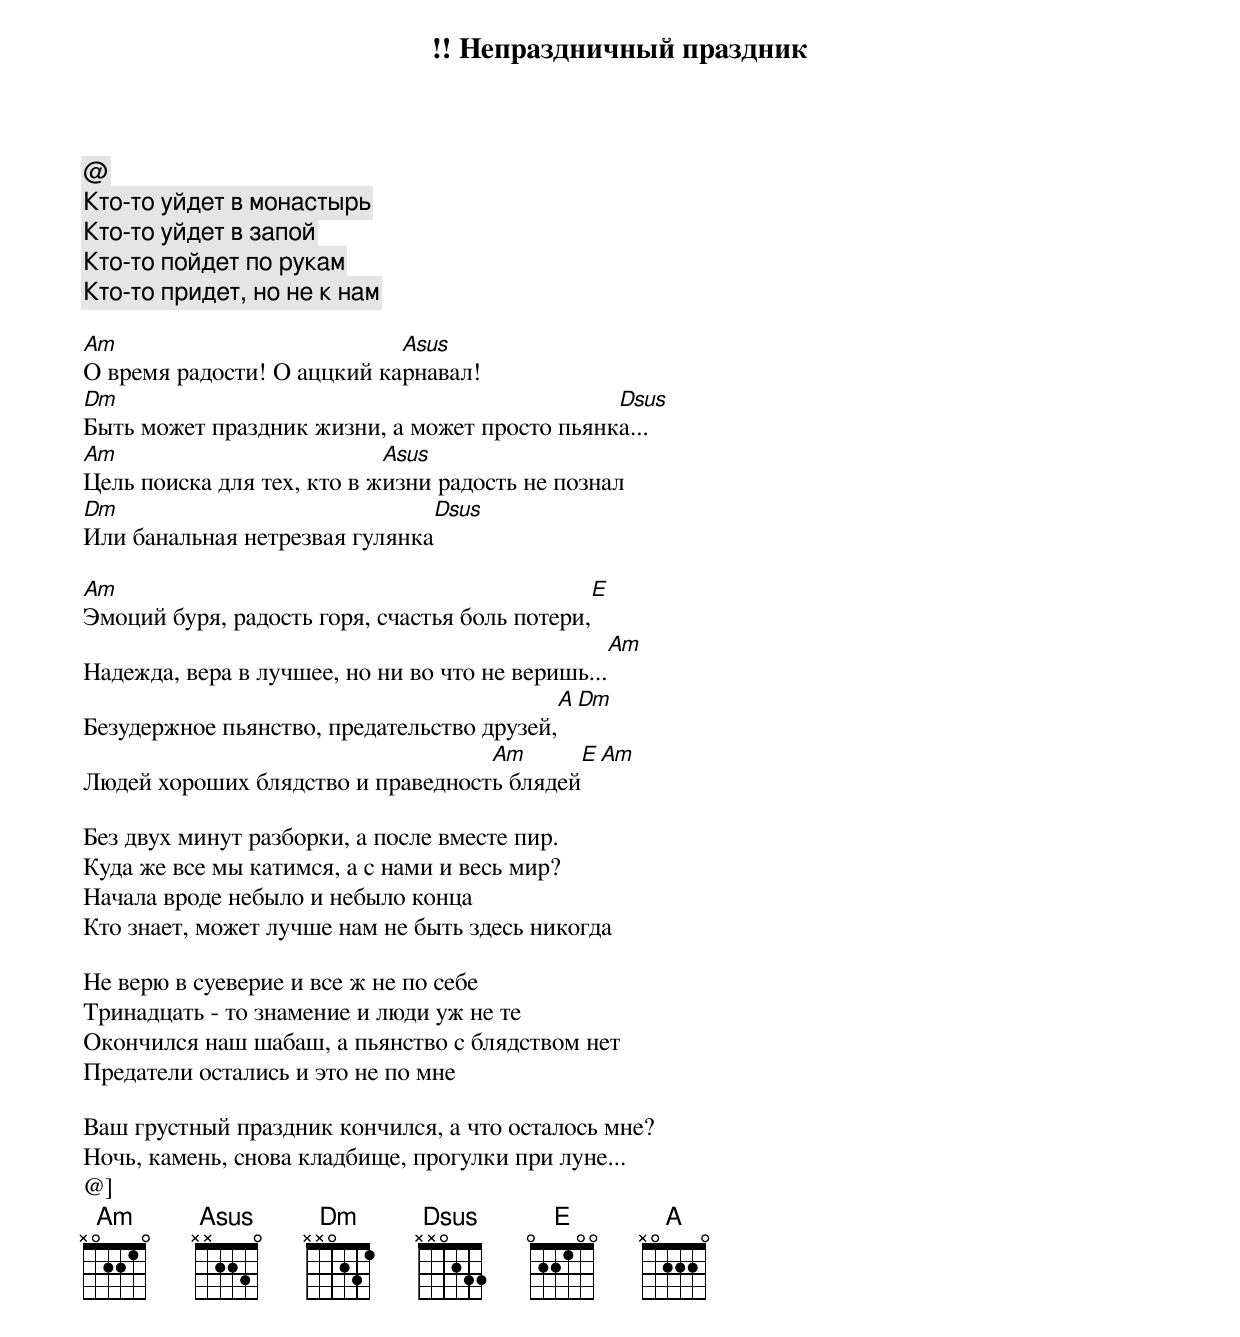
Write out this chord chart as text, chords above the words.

!! Непраздничный праздник

[@
Кто-то уйдет в монастырь
Кто-то уйдет в запой
Кто-то пойдет по рукам
Кто-то придет, но не к нам

Am                          Asus
О время радости! О аццкий карнавал!
Dm                                             Dsus
Быть может праздник жизни, а может просто пьянка...
Am                          Asus
Цель поиска для тех, кто в жизни радость не познал
Dm                                             Dsus
Или банальная нетрезвая гулянка

Am                                                                       E
Эмоций буря, радость горя, счастья боль потери,
                                                                            Am
Надежда, вера в лучшее, но ни во что не веришь...
                                           A                     Dm
Безудержное пьянство, предательство друзей,
                                   Am          E                 Am
Людей хороших блядство и праведность блядей

Без двух минут разборки, а после вместе пир.
Куда же все мы катимся, а с нами и весь мир?
Начала вроде небыло и небыло конца
Кто знает, может лучше нам не быть здесь никогда

Не верю в суеверие и все ж не по себе
Тринадцать - то знамение и люди уж не те
Окончился наш шабаш, а пьянство с блядством нет
Предатели остались и это не по мне

Ваш грустный праздник кончился, а что осталось мне?
Ночь, камень, снова кладбище, прогулки при луне...
@]
